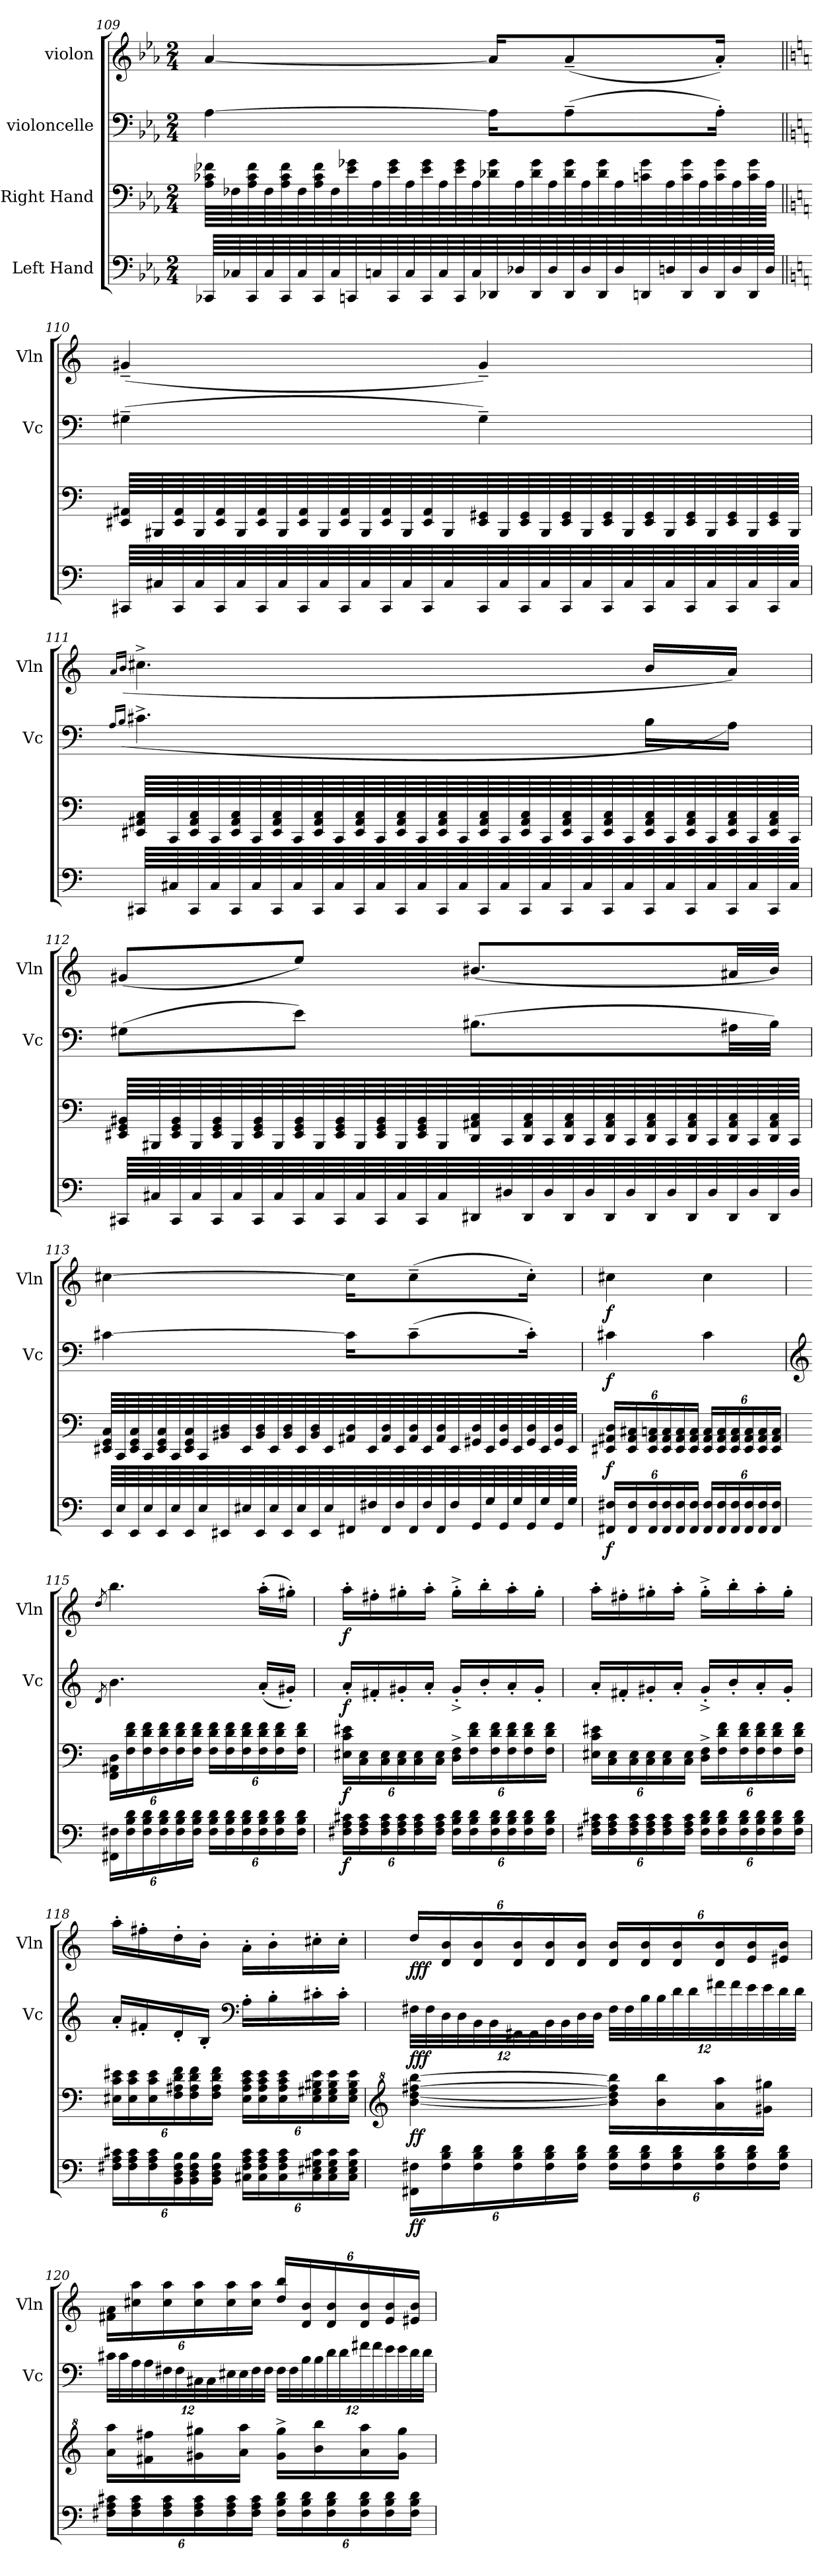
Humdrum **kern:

**kern	**dynam	**kern	**dynam	**kern	**dynam	**kern	**dynam
*part4	*part4	*part3	*part3	*part2	*part2	*part1	*part1
*staff4	*staff4	*staff3	*staff3	*staff2	*staff2	*staff1	*staff1
*I"Left Hand	*	*I"Right Hand	*	*I"violoncelle	*	*I"violon	*
*	*	*	*	*I'Vc	*	*I'Vln	*
!!LO:PB:g=z
*clefF4	*	*clefF4	*	*clefF4	*	*clefG2	*
*k[b-e-a-]	*	*k[b-e-a-]	*	*k[b-e-a-]	*	*k[b-e-a-]	*
*M2/4	*	*M2/4	*	*M2/4	*	*M2/4	*
=109	=109	=109	=109	=109	=109	=109	=109
64CC-X/LLLL	.	64A-\ 64c-X\ 64f-X\LLLL	.	[4A-\	.	[4a-/	.
64C-X/	.	64F-X\	.	.	.	.	.
64CC-/	.	64A-\ 64c-\ 64f-\	.	.	.	.	.
64C-/	.	64F-\	.	.	.	.	.
64CC-/	.	64A-\ 64c-\ 64f-\	.	.	.	.	.
64C-/	.	64F-\	.	.	.	.	.
64CC-/	.	64A-\ 64c-\ 64f-\	.	.	.	.	.
64C-/	.	64F-\	.	.	.	.	.
64CCn/	.	64e-\ 64g-X\	.	.	.	.	.
64Cn/	.	64A-\	.	.	.	.	.
64CC/	.	64e-\ 64g-\	.	.	.	.	.
64C/	.	64A-\	.	.	.	.	.
64CC/	.	64e-\ 64g-\	.	.	.	.	.
64C/	.	64A-\	.	.	.	.	.
64CC/	.	64e-\ 64g-\	.	.	.	.	.
64C/	.	64A-\	.	.	.	.	.
64DD-X/	.	64d-X\ 64g-\	.	16A-\KL]	.	16a-/KL]	.
64D-X/	.	64A-\	.	.	.	.	.
64DD-/	.	64d-\ 64g-\	.	.	.	.	.
64D-/	.	64A-\	.	.	.	.	.
64DD-/	.	64d-\ 64g-\	.	(>8A-~\	.	(<8a-~/	.
64D-/	.	64A-\	.	.	.	.	.
64DD-/	.	64d-\ 64g-\	.	.	.	.	.
64D-/	.	64A-\	.	.	.	.	.
64DDn/	.	64cn\ 64g-\	.	.	.	.	.
64Dn/	.	64A-\	.	.	.	.	.
64DD/	.	64c\ 64g-\	.	.	.	.	.
64D/	.	64A-\	.	.	.	.	.
64DD/	.	64c\ 64g-\	.	16A-'\Jk)	.	16a-'/Jk)	.
64D/	.	64A-\	.	.	.	.	.
64DD/	.	64c\ 64g-\	.	.	.	.	.
64D/JJJJ	.	64A-\JJJJ	.	.	.	.	.
!!LO:LB:g=z
=110||	=110||	=110||	=110||	=110||	=110||	=110||	=110||
*k[]	*	*k[]	*	*k[]	*	*k[]	*
64CC#X/LLLL	.	64EE#X/ 64AA#X/LLLL	.	(>4G#X~\	.	(<4g#X~/	.
64C#X/	.	64BBB#X/	.	.	.	.	.
64CC#/	.	64EE#/ 64AA#/	.	.	.	.	.
64C#/	.	64BBB#/	.	.	.	.	.
64CC#/	.	64EE#/ 64AA#/	.	.	.	.	.
64C#/	.	64BBB#/	.	.	.	.	.
64CC#/	.	64EE#/ 64AA#/	.	.	.	.	.
64C#/	.	64BBB#/	.	.	.	.	.
64CC#/	.	64EE#/ 64AA#/	.	.	.	.	.
64C#/	.	64BBB#/	.	.	.	.	.
64CC#/	.	64EE#/ 64AA#/	.	.	.	.	.
64C#/	.	64BBB#/	.	.	.	.	.
64CC#/	.	64EE#/ 64AA#/	.	.	.	.	.
64C#/	.	64BBB#/	.	.	.	.	.
64CC#/	.	64EE#/ 64AA#/	.	.	.	.	.
64C#/	.	64BBB#/	.	.	.	.	.
64CC#/	.	64EE#/ 64GG#X/	.	4G#~\)	.	4g#~/)	.
64C#/	.	64BBB#/	.	.	.	.	.
64CC#/	.	64EE#/ 64GG#/	.	.	.	.	.
64C#/	.	64BBB#/	.	.	.	.	.
64CC#/	.	64EE#/ 64GG#/	.	.	.	.	.
64C#/	.	64BBB#/	.	.	.	.	.
64CC#/	.	64EE#/ 64GG#/	.	.	.	.	.
64C#/	.	64BBB#/	.	.	.	.	.
64CC#/	.	64EE#/ 64GG#/	.	.	.	.	.
64C#/	.	64BBB#/	.	.	.	.	.
64CC#/	.	64EE#/ 64GG#/	.	.	.	.	.
64C#/	.	64BBB#/	.	.	.	.	.
64CC#/	.	64EE#/ 64GG#/	.	.	.	.	.
64C#/	.	64BBB#/	.	.	.	.	.
64CC#/	.	64EE#/ 64GG#/	.	.	.	.	.
64C#/JJJJ	.	64BBB#/JJJJ	.	.	.	.	.
!!LO:LB:g=z
=111	=111	=111	=111	=111	=111	=111	=111
.	.	.	.	16qA/LL	.	16qa/LL	.
.	.	.	.	(<16qB/JJ	.	(<16qb/JJ	.
64CC#X/LLLL	.	64EE#X/ 64AA#X/ 64C/LLLL	.	4.c#X^\	.	4.cc#X^\	.
64C#X/	.	64CC/	.	.	.	.	.
64CC#/	.	64EE#/ 64AA#/ 64C/	.	.	.	.	.
64C#/	.	64CC/	.	.	.	.	.
64CC#/	.	64EE#/ 64AA#/ 64C/	.	.	.	.	.
64C#/	.	64CC/	.	.	.	.	.
64CC#/	.	64EE#/ 64AA#/ 64C/	.	.	.	.	.
64C#/	.	64CC/	.	.	.	.	.
64CC#/	.	64EE#/ 64AA#/ 64C/	.	.	.	.	.
64C#/	.	64CC/	.	.	.	.	.
64CC#/	.	64EE#/ 64AA#/ 64C/	.	.	.	.	.
64C#/	.	64CC/	.	.	.	.	.
64CC#/	.	64EE#/ 64AA#/ 64C/	.	.	.	.	.
64C#/	.	64CC/	.	.	.	.	.
64CC#/	.	64EE#/ 64AA#/ 64C/	.	.	.	.	.
64C#/	.	64CC/	.	.	.	.	.
64CC#/	.	64EE#/ 64AA#/ 64C/	.	.	.	.	.
64C#/	.	64CC/	.	.	.	.	.
64CC#/	.	64EE#/ 64AA#/ 64C/	.	.	.	.	.
64C#/	.	64CC/	.	.	.	.	.
64CC#/	.	64EE#/ 64AA#/ 64C/	.	.	.	.	.
64C#/	.	64CC/	.	.	.	.	.
64CC#/	.	64EE#/ 64AA#/ 64C/	.	.	.	.	.
64C#/	.	64CC/	.	.	.	.	.
64CC#/	.	64EE#/ 64AA#/ 64C/	.	16B\LL	.	16b/LL	.
64C#/	.	64CC/	.	.	.	.	.
64CC#/	.	64EE#/ 64AA#/ 64C/	.	.	.	.	.
64C#/	.	64CC/	.	.	.	.	.
64CC#/	.	64EE#/ 64AA#/ 64C/	.	16A\JJ)	.	16a/JJ)	.
64C#/	.	64CC/	.	.	.	.	.
64CC#/	.	64EE#/ 64AA#/ 64C/	.	.	.	.	.
64C#/JJJJ	.	64CC/JJJJ	.	.	.	.	.
!!LO:PB:g=z
=112	=112	=112	=112	=112	=112	=112	=112
64CC#X/LLLL	.	64EE#X/ 64GG/ 64BB#X/LLLL	.	(>8G#X\L	.	(<8g#X/L	.
64C#X/	.	64BBB#X/	.	.	.	.	.
64CC#/	.	64EE#/ 64GG/ 64BB#/	.	.	.	.	.
64C#/	.	64BBB#/	.	.	.	.	.
64CC#/	.	64EE#/ 64GG/ 64BB#/	.	.	.	.	.
64C#/	.	64BBB#/	.	.	.	.	.
64CC#/	.	64EE#/ 64GG/ 64BB#/	.	.	.	.	.
64C#/	.	64BBB#/	.	.	.	.	.
64CC#/	.	64EE#/ 64GG/ 64BB#/	.	8e\J)	.	8ee/J)	.
64C#/	.	64BBB#/	.	.	.	.	.
64CC#/	.	64EE#/ 64GG/ 64BB#/	.	.	.	.	.
64C#/	.	64BBB#/	.	.	.	.	.
64CC#/	.	64EE#/ 64GG/ 64BB#/	.	.	.	.	.
64C#/	.	64BBB#/	.	.	.	.	.
64CC#/	.	64EE#/ 64GG/ 64BB#/	.	.	.	.	.
64C#/	.	64BBB#/	.	.	.	.	.
64DD#X/	.	64DD/ 64AA#X/ 64C/	.	(>8.B#X\L	.	(<8.b#X/L	.
64D#X/	.	64CC/	.	.	.	.	.
64DD#/	.	64DD/ 64AA#/ 64C/	.	.	.	.	.
64D#/	.	64CC/	.	.	.	.	.
64DD#/	.	64DD/ 64AA#/ 64C/	.	.	.	.	.
64D#/	.	64CC/	.	.	.	.	.
64DD#/	.	64DD/ 64AA#/ 64C/	.	.	.	.	.
64D#/	.	64CC/	.	.	.	.	.
64DD#/	.	64DD/ 64AA#/ 64C/	.	.	.	.	.
64D#/	.	64CC/	.	.	.	.	.
64DD#/	.	64DD/ 64AA#/ 64C/	.	.	.	.	.
64D#/	.	64CC/	.	.	.	.	.
64DD#/	.	64DD/ 64AA#/ 64C/	.	32A#X\LL	.	32a#X/LL	.
64D#/	.	64CC/	.	.	.	.	.
64DD#/	.	64DD/ 64AA#/ 64C/	.	32B#\JJJ)	.	32b#/JJJ)	.
64D#/JJJJ	.	64CC/JJJJ	.	.	.	.	.
!!LO:LB:g=z
=113	=113	=113	=113	=113	=113	=113	=113
64EE/LLLL	.	64EE#X/ 64GG/ 64C/LLLL	.	[4c#X\	.	[4cc#X\	.
64E/	.	64CC/	.	.	.	.	.
64EE/	.	64EE#/ 64GG/ 64C/	.	.	.	.	.
64E/	.	64CC/	.	.	.	.	.
64EE/	.	64EE#/ 64GG/ 64C/	.	.	.	.	.
64E/	.	64CC/	.	.	.	.	.
64EE/	.	64EE#/ 64GG/ 64C/	.	.	.	.	.
64E/	.	64CC/	.	.	.	.	.
64EE#X/	.	64BB#X/ 64D/	.	.	.	.	.
64E#X/	.	64EE#/	.	.	.	.	.
64EE#/	.	64BB#/ 64D/	.	.	.	.	.
64E#/	.	64EE#/	.	.	.	.	.
64EE#/	.	64BB#/ 64D/	.	.	.	.	.
64E#/	.	64EE#/	.	.	.	.	.
64EE#/	.	64BB#/ 64D/	.	.	.	.	.
64E#/	.	64EE#/	.	.	.	.	.
64FF#X/	.	64AA#X/ 64D/	.	16c#\KL]	.	16cc#\KL]	.
64F#X/	.	64EE#/	.	.	.	.	.
64FF#/	.	64AA#/ 64D/	.	.	.	.	.
64F#/	.	64EE#/	.	.	.	.	.
64FF#/	.	64AA#/ 64D/	.	(>8c#~\	.	(>8cc#~\	.
64F#/	.	64EE#/	.	.	.	.	.
64FF#/	.	64AA#/ 64D/	.	.	.	.	.
64F#/	.	64EE#/	.	.	.	.	.
64GG/	.	64GG#X/ 64D/	.	.	.	.	.
64G/	.	64EE#/	.	.	.	.	.
64GG/	.	64GG#/ 64D/	.	.	.	.	.
64G/	.	64EE#/	.	.	.	.	.
64GG/	.	64GG#/ 64D/	.	16c#'\Jk)	.	16cc#'\Jk)	.
64G/	.	64EE#/	.	.	.	.	.
64GG/	.	64GG#/ 64D/	.	.	.	.	.
64G/JJJJ	.	64EE#/JJJJ	.	.	.	.	.
!!LO:LB:g=z
=114	=114	=114	=114	=114	=114	=114	=114
*Xbrackettup	*	*Xbrackettup	*	*	*	*	*
!	!LO:DY:b	!	!LO:DY:b	!	!LO:DY:b	!	!LO:DY:b
24FF#X/ 24F#X/LL	f	24EE#X/ 24AA#X/ 24D/LL	f	4c#X\	f	4cc#X\	f
24FF#/ 24F#/	.	24EE#/ 24AA#/ 24C#X/	.	.	.	.	.
24FF#/ 24F#/	.	24EE#/ 24AA#/ 24Cn/	.	.	.	.	.
24FF#/ 24F#/	.	24EE#/ 24AA#/ 24C/	.	.	.	.	.
24FF#/ 24F#/	.	24EE#/ 24AA#/ 24C/	.	.	.	.	.
24FF#/ 24F#/JJ	.	24EE#/ 24AA#/ 24C/JJ	.	.	.	.	.
24FF#/ 24F#/LL	.	24EE#/ 24AA#/ 24C/LL	.	4c#\	.	4cc#\	.
24FF#/ 24F#/	.	24EE#/ 24AA#/ 24C/	.	.	.	.	.
24FF#/ 24F#/	.	24EE#/ 24AA#/ 24C/	.	.	.	.	.
24FF#/ 24F#/	.	24EE#/ 24AA#/ 24C/	.	.	.	.	.
24FF#/ 24F#/	.	24EE#/ 24AA#/ 24C/	.	.	.	.	.
24FF#/ 24F#/JJ	.	24EE#/ 24AA#/ 24C/JJ	.	.	.	.	.
=115	=115	=115	=115	=115	=115	=115	=115
*	*	*	*	*clefG2	*	*	*
.	.	.	.	8qd/	.	8qdd/	.
24FF#X\ 24F#X\LL	.	24FF\ 24AA#X\ 24D\LL	.	4.b\	.	4.bb\	.
24F#\ 24B\ 24d\	.	24F\ 24d\ 24f\	.	.	.	.	.
24F#\ 24B\ 24d\	.	24F\ 24d\ 24f\	.	.	.	.	.
24F#\ 24B\ 24d\	.	24F\ 24d\ 24f\	.	.	.	.	.
24F#\ 24B\ 24d\	.	24F\ 24d\ 24f\	.	.	.	.	.
24F#\ 24B\ 24d\JJ	.	24F\ 24d\ 24f\JJ	.	.	.	.	.
24F#\ 24B\ 24d\LL	.	24F\ 24d\ 24f\LL	.	.	.	.	.
24F#\ 24B\ 24d\	.	24F\ 24d\ 24f\	.	.	.	.	.
24F#\ 24B\ 24d\	.	24F\ 24d\ 24f\	.	.	.	.	.
24F#\ 24B\ 24d\	.	24F\ 24d\ 24f\	.	(<16a'/LL	.	(>16aa'\LL	.
24F#\ 24B\ 24d\	.	24F\ 24d\ 24f\	.	.	.	.	.
.	.	.	.	16g#X'/JJ)	.	16gg#X'\JJ)	.
24F#\ 24B\ 24d\JJ	.	24F\ 24d\ 24f\JJ	.	.	.	.	.
!!LO:PB:g=z
=116	=116	=116	=116	=116	=116	=116	=116
!	!LO:DY:b	!	!LO:DY:b	!	!LO:DY:b	!	!LO:DY:b
24F#X\ 24A\ 24c#X\LL	f	24E#X\ 24c\ 24e#X\LL	f	16a'/LL	f	16aa'\LL	f
24F#\ 24A\ 24c#\	.	24C\ 24E#\	.	.	.	.	.
.	.	.	.	16f#X'/	.	16ff#X'\	.
24F#\ 24A\ 24c#\	.	24C\ 24E#\	.	.	.	.	.
24F#\ 24A\ 24c#\	.	24C\ 24E#\	.	16g#X'/	.	16gg#X'\	.
24F#\ 24A\ 24c#\	.	24C\ 24E#\	.	.	.	.	.
.	.	.	.	16a'/JJ	.	16aa'\JJ	.
24F#\ 24A\ 24c#\JJ	.	24C\ 24E#\JJ	.	.	.	.	.
24F#\ 24B\ 24d\LL	.	24D\^ 24F\^LL	.	16g#'^/LL	.	16gg#'^\LL	.
24F#\ 24B\ 24d\	.	24F\ 24d\ 24f\	.	.	.	.	.
.	.	.	.	16b'/	.	16bb'\	.
24F#\ 24B\ 24d\	.	24F\ 24d\ 24f\	.	.	.	.	.
24F#\ 24B\ 24d\	.	24F\ 24d\ 24f\	.	16a'/	.	16aa'\	.
24F#\ 24B\ 24d\	.	24F\ 24d\ 24f\	.	.	.	.	.
.	.	.	.	16g#'/JJ	.	16gg#'\JJ	.
24F#\ 24B\ 24d\JJ	.	24F\ 24d\ 24f\JJ	.	.	.	.	.
=117	=117	=117	=117	=117	=117	=117	=117
24F#X\ 24A\ 24c#X\LL	.	24E#X\ 24c\ 24e#X\LL	.	16a'/LL	.	16aa'\LL	.
24F#\ 24A\ 24c#\	.	24C\ 24E#\	.	.	.	.	.
.	.	.	.	16f#X'/	.	16ff#X'\	.
24F#\ 24A\ 24c#\	.	24C\ 24E#\	.	.	.	.	.
24F#\ 24A\ 24c#\	.	24C\ 24E#\	.	16g#X'/	.	16gg#X'\	.
24F#\ 24A\ 24c#\	.	24C\ 24E#\	.	.	.	.	.
.	.	.	.	16a'/JJ	.	16aa'\JJ	.
24F#\ 24A\ 24c#\JJ	.	24C\ 24E#\JJ	.	.	.	.	.
24F#\ 24B\ 24d\LL	.	24D\^ 24F\^LL	.	16g#'^/LL	.	16gg#'^\LL	.
24F#\ 24B\ 24d\	.	24F\ 24d\ 24f\	.	.	.	.	.
.	.	.	.	16b'/	.	16bb'\	.
24F#\ 24B\ 24d\	.	24F\ 24d\ 24f\	.	.	.	.	.
24F#\ 24B\ 24d\	.	24F\ 24d\ 24f\	.	16a'/	.	16aa'\	.
24F#\ 24B\ 24d\	.	24F\ 24d\ 24f\	.	.	.	.	.
.	.	.	.	16g#'/JJ	.	16gg#'\JJ	.
24F#\ 24B\ 24d\JJ	.	24F\ 24d\ 24f\JJ	.	.	.	.	.
!!LO:LB:g=z
=118	=118	=118	=118	=118	=118	=118	=118
24F#X\ 24A\ 24c#X\LL	.	24E#X\ 24c\ 24e#X\LL	.	16a'/LL	.	16aa'\LL	.
24F#\ 24A\ 24c#\	.	24E#\ 24c\ 24e#\	.	.	.	.	.
.	.	.	.	16f#X'/	.	16ff#X'\	.
24F#\ 24A\ 24c#\	.	24E#\ 24c\ 24e#\	.	.	.	.	.
24BB\ 24D\ 24F#\ 24B\	.	24F\ 24A#X\ 24d\ 24f\	.	16d'/	.	16dd'\	.
24BB\ 24D\ 24F#\ 24B\	.	24F\ 24A#\ 24d\ 24f\	.	.	.	.	.
.	.	.	.	16B'/JJ	.	16b'\JJ	.
24BB\ 24D\ 24F#\ 24B\JJ	.	24F\ 24A#\ 24d\ 24f\JJ	.	.	.	.	.
*	*	*	*	*clefF4	*	*	*
24C#X\ 24F#\ 24A\ 24c#\LL	.	24E#\ 24A#\ 24c\ 24e#\LL	.	16A'\LL	.	16a'\LL	.
24C#\ 24F#\ 24A\ 24c#\	.	24E#\ 24A#\ 24c\ 24e#\	.	.	.	.	.
.	.	.	.	16B'\	.	16b'\	.
24C#\ 24F#\ 24A\ 24c#\	.	24E#\ 24A#\ 24c\ 24e#\	.	.	.	.	.
24C#\ 24E#X\ 24G#X\ 24c#\	.	24E#\ 24G#X\ 24B#X\ 24e#\	.	16c#X'\	.	16cc#X'\	.
24C#\ 24E#\ 24G#\ 24c#\	.	24E#\ 24G#\ 24B#\ 24e#\	.	.	.	.	.
.	.	.	.	16c#'\JJ	.	16cc#'\JJ	.
24C#\ 24E#\ 24G#\ 24c#\JJ	.	24E#\ 24G#\ 24B#\ 24e#\JJ	.	.	.	.	.
=119	=119	=119	=119	=119	=119	=119	=119
*	*	*clefG^2	*	*	*	*	*
*	*	*	*	*Xbrackettup	*	*Xbrackettup	*
!	!LO:DY:b	!	!LO:DY:b	!	!LO:DY:b	!	!LO:DY:b
24FF#X\ 24F#X\LL	ff	[4bb\ [4ddd\ [4fff#X\ [4bbb\	ff	48F#X\LLL	fff	24dd/LL	fff
.	.	.	.	48F#\	.	.	.
24F#\ 24B\ 24d\	.	.	.	48D\	.	24d/ 24b/	.
.	.	.	.	48D\	.	.	.
24F#\ 24B\ 24d\	.	.	.	48BB\	.	24d/ 24b/	.
.	.	.	.	48BB\	.	.	.
24F#\ 24B\ 24d\	.	.	.	48FF#X\	.	24d/ 24b/	.
.	.	.	.	48FF#\	.	.	.
24F#\ 24B\ 24d\	.	.	.	48BB\	.	24d/ 24b/	.
.	.	.	.	48BB\	.	.	.
24F#\ 24B\ 24d\JJ	.	.	.	48D\	.	24d/ 24b/JJ	.
.	.	.	.	48D\JJJ	.	.	.
24F#\ 24B\ 24d\LL	.	16bb\] 16ddd\] 16fff#\] 16bbb\]LL	.	48F#\LLL	.	24d/ 24b/LL	.
.	.	.	.	48F#\	.	.	.
24F#\ 24B\ 24d\	.	.	.	48B\	.	24d/ 24b/	.
.	.	16bb\ 16bbb\	.	48B\	.	.	.
24F#\ 24B\ 24d\	.	.	.	48d\	.	24d/ 24b/	.
.	.	.	.	48d\	.	.	.
24F#\ 24B\ 24d\	.	16aa\ 16aaa\	.	48f#X\	.	24d/ 24b/	.
.	.	.	.	48f#\	.	.	.
24F#\ 24B\ 24d\	.	.	.	48e\	.	24e/ 24b/	.
.	.	16gg#X\ 16ggg#X\JJ	.	48e\	.	.	.
24F#\ 24B\ 24d\JJ	.	.	.	48d\	.	24e#X/ 24b/JJ	.
.	.	.	.	48d\JJJ	.	.	.
!!LO:LB:g=z
=120	=120	=120	=120	=120	=120	=120	=120
24F#X\ 24A\ 24c#X\LL	.	16aa\ 16aaa\LL	.	48c#X\LLL	.	24f#X\ 24a\LL	.
.	.	.	.	48c#\	.	.	.
24F#\ 24A\ 24c#\	.	.	.	48A\	.	24cc#X\ 24aa\	.
.	.	16ff#X\ 16fff#X\	.	48A\	.	.	.
24F#\ 24A\ 24c#\	.	.	.	48F#X\	.	24cc#\ 24aa\	.
.	.	.	.	48F#\	.	.	.
24F#\ 24A\ 24c#\	.	16gg#X\ 16ggg#X\	.	48C#X\	.	24cc#\ 24aa\	.
.	.	.	.	48C#\	.	.	.
24F#\ 24A\ 24c#\	.	.	.	48E#X\	.	24cc#\ 24aa\	.
.	.	16aa\ 16aaa\JJ	.	48E#\	.	.	.
24F#\ 24A\ 24c#\JJ	.	.	.	48F#\	.	24cc#\ 24aa\JJ	.
.	.	.	.	48F#\JJJ	.	.	.
24F#\ 24B\ 24d\LL	.	16gg#\^ 16ggg#\^LL	.	48F#\LLL	.	24dd/ 24bb/LL	.
.	.	.	.	48F#\	.	.	.
24F#\ 24B\ 24d\	.	.	.	48B\	.	24d/ 24b/	.
.	.	16bb\ 16bbb\	.	48B\	.	.	.
24F#\ 24B\ 24d\	.	.	.	48d\	.	24d/ 24b/	.
.	.	.	.	48d\	.	.	.
24F#\ 24B\ 24d\	.	16aa\ 16aaa\	.	48f#X\	.	24d/ 24b/	.
.	.	.	.	48f#\	.	.	.
24F#\ 24B\ 24d\	.	.	.	48e\	.	24e/ 24b/	.
.	.	16gg#\ 16ggg#\JJ	.	48e\	.	.	.
24F#\ 24B\ 24d\JJ	.	.	.	48d\	.	24e#X/ 24b/JJ	.
.	.	.	.	48d\JJJ	.	.	.
=	=	=	=	=	=	=	=
*-	*-	*-	*-	*-	*-	*-	*-
